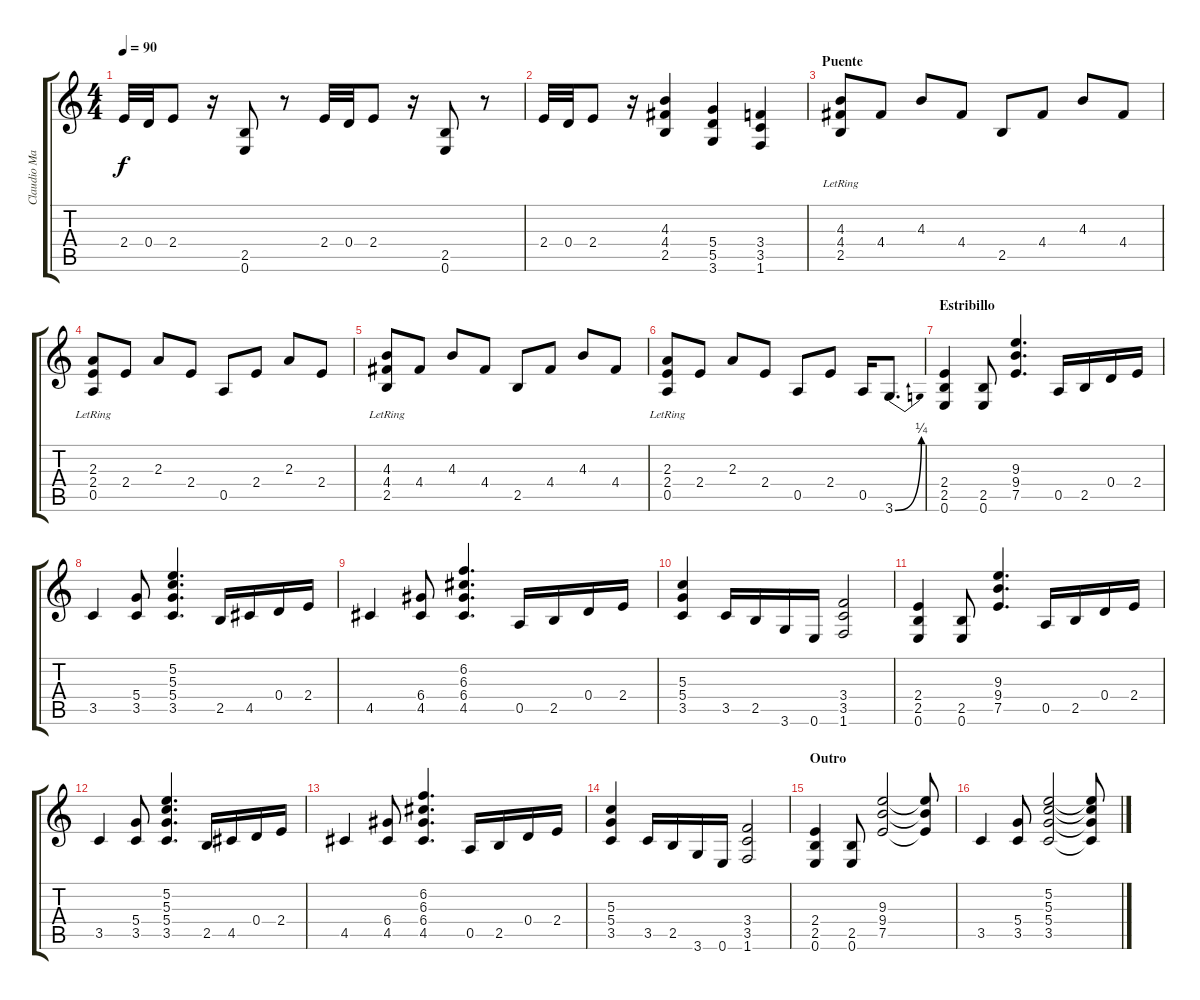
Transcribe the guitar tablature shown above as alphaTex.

\track ("Claudio Marciello (Gtr 1)" "Claudio Ma") {instrument overdrivenguitar}
\staff {score tabs}
\tuning (E4 B3 G3 D3 A2 E2) {hide}
\ts (4 4)
\tempo 90
\clef g2
\ks c
2.4.32{dy f} 0.4.32 2.4.8 r.16 (2.5 0.6).8 r.8 2.4.32 0.4.32 2.4.8 r.16 (2.5 0.6).8 r.8 |
2.4.32 0.4.32 2.4.8 r.16 (4.3 4.4 2.5).4 (5.4 5.5 3.6).4 (3.4 3.5 1.6).4 |
\section ("" "Puente")
(4.3{lr} 4.4{lr} 2.5{lr}).8 4.4.8 4.3.8 4.4.8 2.5.8 4.4.8 4.3.8 4.4.8 |
(2.3{lr} 2.4{lr} 0.5{lr}).8 2.4.8 2.3.8 2.4.8 0.5.8 2.4.8 2.3.8 2.4.8 |
(4.3{lr} 4.4{lr} 2.5{lr}).8 4.4.8 4.3.8 4.4.8 2.5.8 4.4.8 4.3.8 4.4.8 |
(2.3{lr} 2.4{lr} 0.5{lr}).8 2.4.8 2.3.8 2.4.8 0.5.8 2.4.8 0.5.16 3.6{be (bend 0 0 60 1)}.8{d} |
\section ("" "Estribillo")
(2.4 2.5 0.6).4 (2.5 0.6).8 (9.3 9.4 7.5).4{d} 0.5.16 2.5.16 0.4.16 2.4.16 |
3.5.4 (5.4 3.5).8 (5.2 5.3 5.4 3.5).4{d} 2.5.16 4.5.16 0.4.16 2.4.16 |
4.5.4 (6.4 4.5).8 (6.2 6.3 6.4 4.5).4{d} 0.5.16 2.5.16 0.4.16 2.4.16 |
(5.3 5.4 3.5).4 3.5.16 2.5.16 3.6.16 0.6.16 (3.4 3.5 1.6).2 |
(2.4 2.5 0.6).4 (2.5 0.6).8 (9.3 9.4 7.5).4{d} 0.5.16 2.5.16 0.4.16 2.4.16 |
3.5.4 (5.4 3.5).8 (5.2 5.3 5.4 3.5).4{d} 2.5.16 4.5.16 0.4.16 2.4.16 |
4.5.4 (6.4 4.5).8 (6.2 6.3 6.4 4.5).4{d} 0.5.16 2.5.16 0.4.16 2.4.16 |
(5.3 5.4 3.5).4 3.5.16 2.5.16 3.6.16 0.6.16 (3.4 3.5 1.6).2 |
\section ("" "Outro")
(2.4 2.5 0.6).4 (2.5 0.6).8 (9.3 9.4 7.5).2 (9.3{t} 9.4{t} 7.5{t}).8 |
3.5.4 (5.4 3.5).8 (5.2 5.3 5.4 3.5).2 (5.2{t} 5.3{t} 5.4{t} 3.5{t}).8
